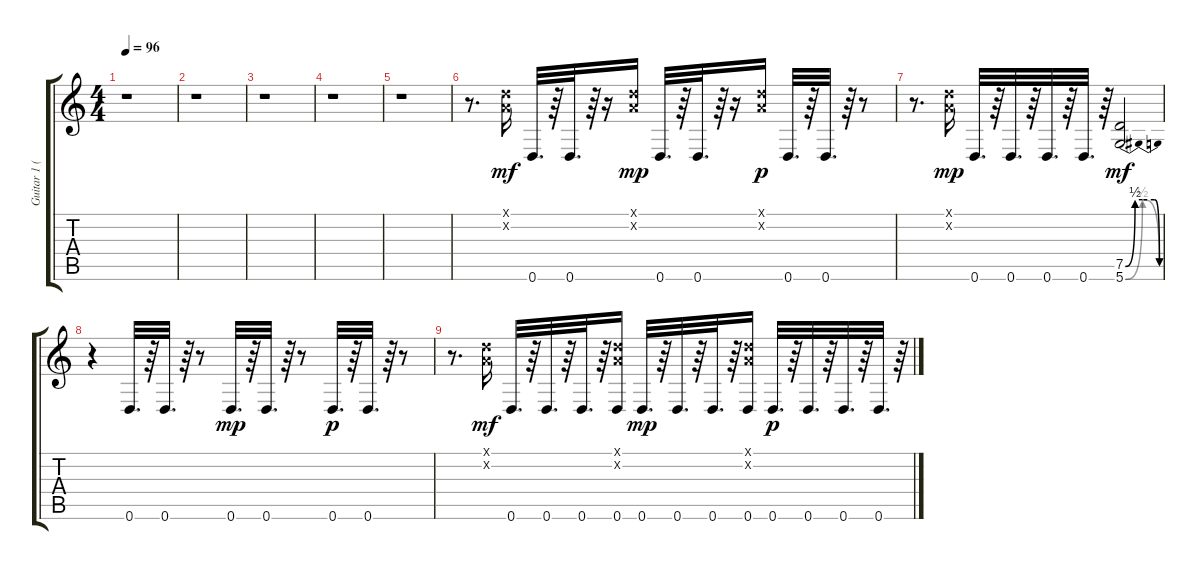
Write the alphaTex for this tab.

\track ("Guitar 1 (delay)" "Guitar 1 (") {instrument distortionguitar}
\staff {score tabs}
\tuning (D4 A3 F3 C3 G2 D2) {hide}
\ts (4 4)
\tempo 96
\clef g2
\ks c
r.1{dy mf instrument distortionguitar} |
r.1 |
r.1 |
r.1 |
r.1 |
r.8{d} (0.1{x} 0.2{x}).16 0.6.32{d} r.64 0.6.32{d} r.64 r.16 (0.1{x} 0.2{x}).16{dy mp} 0.6.32{d} r.64 0.6.32{d} r.64 r.16 (0.1{x} 0.2{x}).16{dy p} 0.6.32{d} r.64 0.6.32{d} r.64 r.8 |
r.8{d} (0.1{x} 0.2{x}).16{dy mp} 0.6.32{d} r.64 0.6.32{d} r.64 0.6.32{d} r.64 0.6.32{d} r.64 (7.5{be (custom 0 0 17 2 30 2 51 2 60 0)} 5.6{be (bendrelease 0 0 17 2 51 2 60 0)}).2{dy mf} |
r.4 0.6.32{d} r.64 0.6.32{d} r.64 r.8 0.6.32{d dy mp} r.64 0.6.32{d} r.64 r.8 0.6.32{d dy p} r.64 0.6.32{d} r.64 r.8 |
r.8{d} (0.1{x} 0.2{x}).16{dy mf} 0.6.32{d} r.64 0.6.32{d} r.64 0.6.32{d} r.64 (0.1{x} 0.2{x} 0.6).16 0.6.32{d dy mp} r.64 0.6.32{d} r.64 0.6.32{d} r.64 (0.1{x} 0.2{x} 0.6).16 0.6.32{d dy p} r.64 0.6.32{d} r.64 0.6.32{d} r.64 0.6.32{d} r.64
